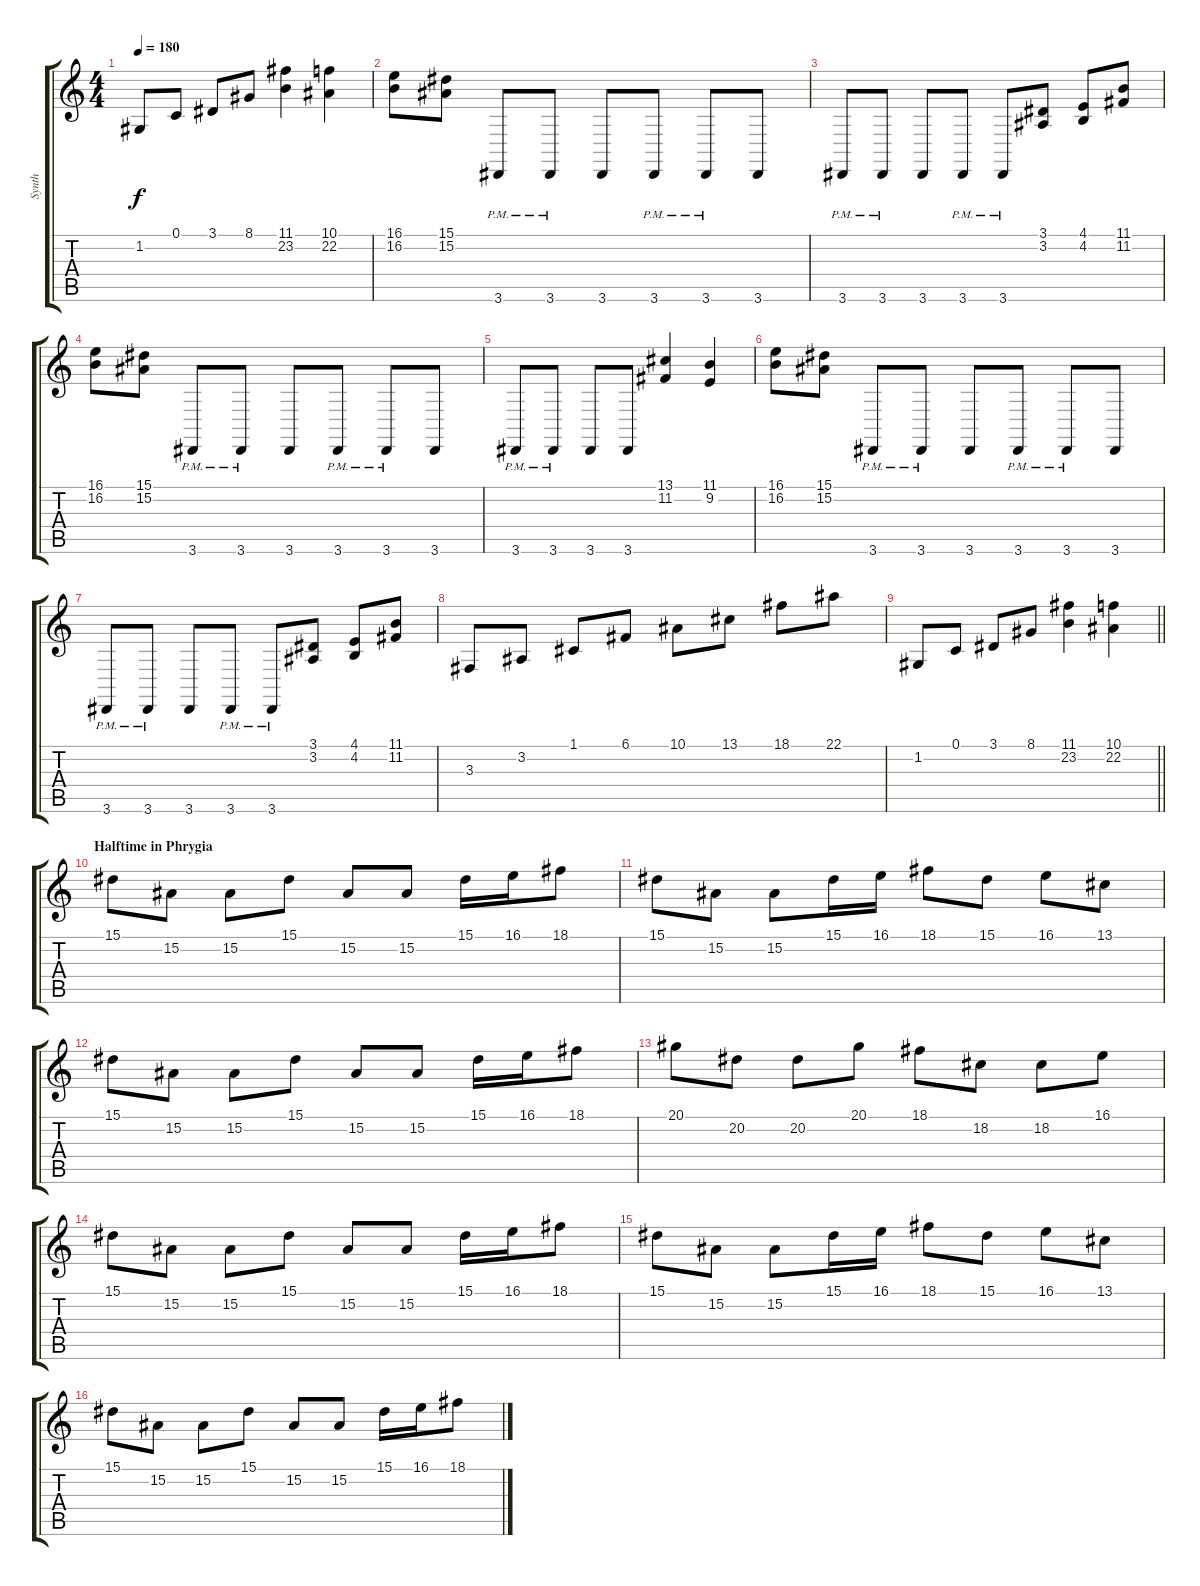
\track ("Synth" "Synth") {instrument lead2sawtooth}
\staff {score tabs}
\tuning (C4 G3 Eb3 Bb2 F2 C2) {hide}
\ts (4 4)
\tempo 180
\clef g2
\ks c
1.2.8{dy f} 0.1.8 3.1.8 8.1.8 (11.1 23.2).4 (10.1 22.2).4 |
(16.1 16.2).8 (15.1 15.2).8 3.6{pm}.8 3.6{pm}.8 3.6.8 3.6{pm}.8 3.6{pm}.8 3.6.8 |
3.6{pm}.8 3.6{pm}.8 3.6.8 3.6{pm}.8 3.6{pm}.8 (3.1 3.2).8 (4.1 4.2).8 (11.1 11.2).8 |
(16.1 16.2).8 (15.1 15.2).8 3.6{pm}.8 3.6{pm}.8 3.6.8 3.6{pm}.8 3.6{pm}.8 3.6.8 |
3.6{pm}.8 3.6{pm}.8 3.6.8 3.6.8 (13.1 11.2).4 (11.1 9.2).4 |
(16.1 16.2).8 (15.1 15.2).8 3.6{pm}.8 3.6{pm}.8 3.6.8 3.6{pm}.8 3.6{pm}.8 3.6.8 |
3.6{pm}.8 3.6{pm}.8 3.6.8 3.6{pm}.8 3.6{pm}.8 (3.1 3.2).8 (4.1 4.2).8 (11.1 11.2).8 |
3.3.8 3.2.8 1.1.8 6.1.8 10.1.8 13.1.8 18.1.8 22.1.8 |
\barLineRight lightlight
1.2.8 0.1.8 3.1.8 8.1.8 (11.1 23.2).4 (10.1 22.2).4 |
\section ("" "Halftime in Phrygia")
15.1.8 15.2.8 15.2.8 15.1.8 15.2.8 15.2.8 15.1.16 16.1.16 18.1.8 |
15.1.8 15.2.8 15.2.8 15.1.16 16.1.16 18.1.8 15.1.8 16.1.8 13.1.8 |
15.1.8 15.2.8 15.2.8 15.1.8 15.2.8 15.2.8 15.1.16 16.1.16 18.1.8 |
20.1.8 20.2.8 20.2.8 20.1.8 18.1.8 18.2.8 18.2.8 16.1.8 |
15.1.8 15.2.8 15.2.8 15.1.8 15.2.8 15.2.8 15.1.16 16.1.16 18.1.8 |
15.1.8 15.2.8 15.2.8 15.1.16 16.1.16 18.1.8 15.1.8 16.1.8 13.1.8 |
15.1.8 15.2.8 15.2.8 15.1.8 15.2.8 15.2.8 15.1.16 16.1.16 18.1.8
